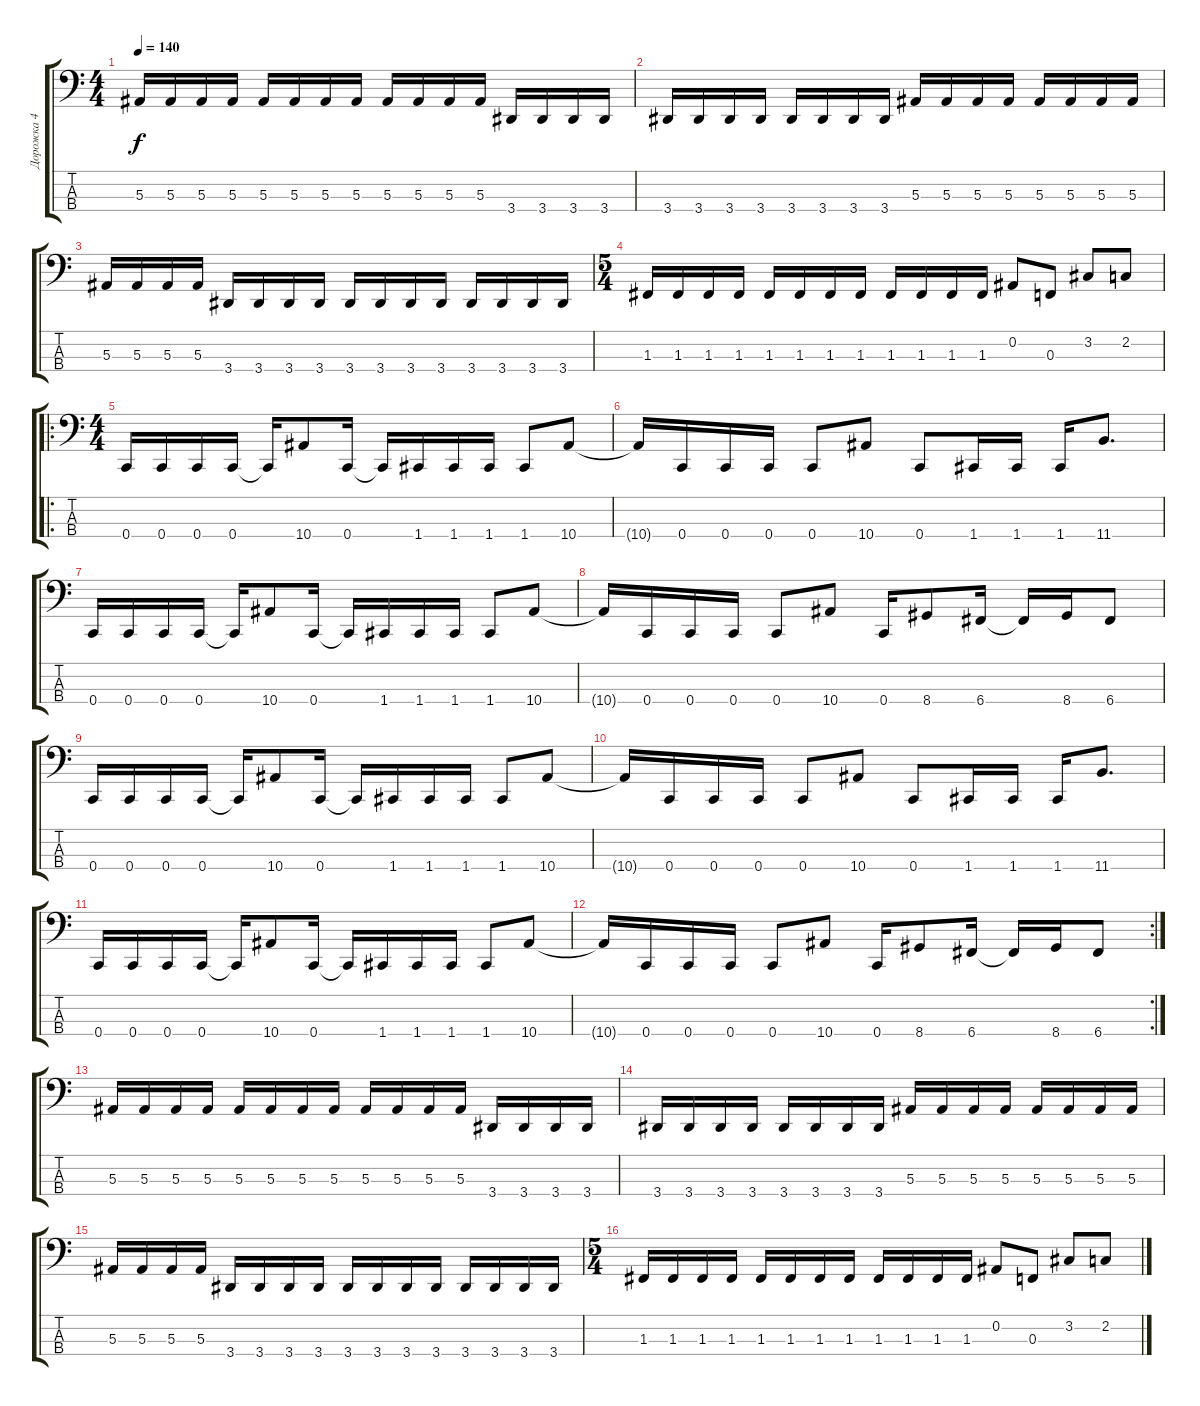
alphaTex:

\track ("Дорожка 4" "Дорожка 4") {instrument electricbassfinger}
\staff {score tabs}
\tuning (Eb2 Bb1 F1 C1) {hide}
\ts (4 4)
\tempo 140
\clef f4
\ks c
5.3.16{dy f} 5.3.16 5.3.16 5.3.16 5.3.16 5.3.16 5.3.16 5.3.16 5.3.16 5.3.16 5.3.16 5.3.16 3.4.16 3.4.16 3.4.16 3.4.16 |
3.4.16 3.4.16 3.4.16 3.4.16 3.4.16 3.4.16 3.4.16 3.4.16 5.3.16 5.3.16 5.3.16 5.3.16 5.3.16 5.3.16 5.3.16 5.3.16 |
5.3.16 5.3.16 5.3.16 5.3.16 3.4.16 3.4.16 3.4.16 3.4.16 3.4.16 3.4.16 3.4.16 3.4.16 3.4.16 3.4.16 3.4.16 3.4.16 |
\ts (5 4)
1.3.16 1.3.16 1.3.16 1.3.16 1.3.16 1.3.16 1.3.16 1.3.16 1.3.16 1.3.16 1.3.16 1.3.16 0.2.8 0.3.8 3.2.8 2.2.8 |
\ro
\ts (4 4)
0.4.16 0.4.16 0.4.16 0.4.16 0.4{t}.16 10.4.8 0.4.16 0.4{t}.16 1.4.16 1.4.16 1.4.16 1.4.8 10.4.8 |
10.4{t}.16 0.4.16 0.4.16 0.4.16 0.4.8 10.4.8 0.4.8 1.4.16 1.4.16 1.4.16 11.4.8{d} |
0.4.16 0.4.16 0.4.16 0.4.16 0.4{t}.16 10.4.8 0.4.16 0.4{t}.16 1.4.16 1.4.16 1.4.16 1.4.8 10.4.8 |
10.4{t}.16 0.4.16 0.4.16 0.4.16 0.4.8 10.4.8 0.4.16 8.4.8 6.4.16 6.4{t}.16 8.4.16 6.4.8 |
0.4.16 0.4.16 0.4.16 0.4.16 0.4{t}.16 10.4.8 0.4.16 0.4{t}.16 1.4.16 1.4.16 1.4.16 1.4.8 10.4.8 |
10.4{t}.16 0.4.16 0.4.16 0.4.16 0.4.8 10.4.8 0.4.8 1.4.16 1.4.16 1.4.16 11.4.8{d} |
0.4.16 0.4.16 0.4.16 0.4.16 0.4{t}.16 10.4.8 0.4.16 0.4{t}.16 1.4.16 1.4.16 1.4.16 1.4.8 10.4.8 |
\rc 2
10.4{t}.16 0.4.16 0.4.16 0.4.16 0.4.8 10.4.8 0.4.16 8.4.8 6.4.16 6.4{t}.16 8.4.16 6.4.8 |
5.3.16 5.3.16 5.3.16 5.3.16 5.3.16 5.3.16 5.3.16 5.3.16 5.3.16 5.3.16 5.3.16 5.3.16 3.4.16 3.4.16 3.4.16 3.4.16 |
3.4.16 3.4.16 3.4.16 3.4.16 3.4.16 3.4.16 3.4.16 3.4.16 5.3.16 5.3.16 5.3.16 5.3.16 5.3.16 5.3.16 5.3.16 5.3.16 |
5.3.16 5.3.16 5.3.16 5.3.16 3.4.16 3.4.16 3.4.16 3.4.16 3.4.16 3.4.16 3.4.16 3.4.16 3.4.16 3.4.16 3.4.16 3.4.16 |
\ts (5 4)
1.3.16 1.3.16 1.3.16 1.3.16 1.3.16 1.3.16 1.3.16 1.3.16 1.3.16 1.3.16 1.3.16 1.3.16 0.2.8 0.3.8 3.2.8 2.2.8
